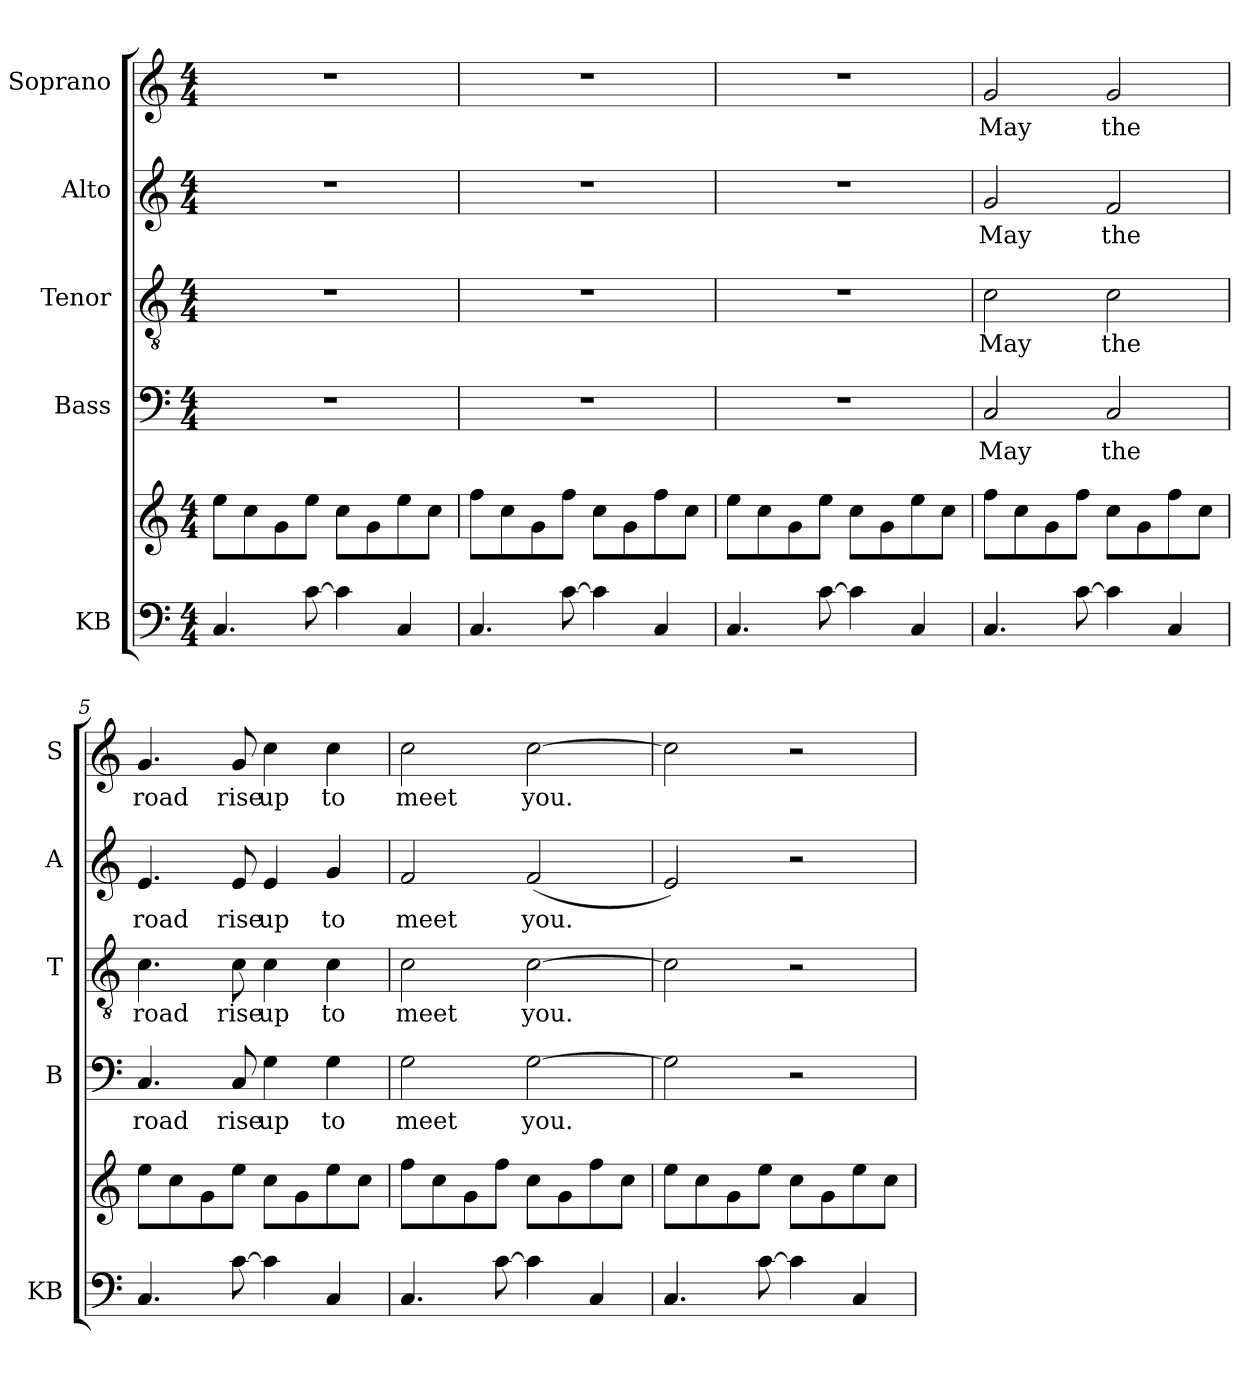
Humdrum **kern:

**kern	**kern	**kern	**text	**kern	**text	**kern	**text	**kern	**text
*part5	*part5	*part4	*part4	*part3	*part3	*part2	*part2	*part1	*part1
*staff6	*staff5	*staff4	*staff4	*staff3	*staff3	*staff2	*staff2	*staff1	*staff1
*I"KB	*	*I"Bass	*	*I"Tenor	*	*I"Alto	*	*I"Soprano	*
*I'KB	*	*I'B	*	*I'T	*	*I'A	*	*I'S	*
*clefF4	*clefG2	*clefF4	*	*clefGv2	*	*clefG2	*	*clefG2	*
*k[]	*k[]	*k[]	*	*k[]	*	*k[]	*	*k[]	*
*C:	*C:	*C:	*	*C:	*	*C:	*	*C:	*
*M4/4	*M4/4	*M4/4	*	*M4/4	*	*M4/4	*	*M4/4	*
*MM92	*MM92	*MM92	*	*MM92	*	*MM92	*	*MM92	*
=1	=1	=1	=1	=1	=1	=1	=1	=1	=1
4.C/	8ee\L	1r	.	1r	.	1r	.	1r	.
.	8cc\	.	.	.	.	.	.	.	.
.	8g\	.	.	.	.	.	.	.	.
[8c\	8ee\J	.	.	.	.	.	.	.	.
4c\]	8cc\L	.	.	.	.	.	.	.	.
.	8g\	.	.	.	.	.	.	.	.
4C/	8ee\	.	.	.	.	.	.	.	.
.	8cc\J	.	.	.	.	.	.	.	.
=2	=2	=2	=2	=2	=2	=2	=2	=2	=2
4.C/	8ff\L	1r	.	1r	.	1r	.	1r	.
.	8cc\	.	.	.	.	.	.	.	.
.	8g\	.	.	.	.	.	.	.	.
[8c\	8ff\J	.	.	.	.	.	.	.	.
4c\]	8cc\L	.	.	.	.	.	.	.	.
.	8g\	.	.	.	.	.	.	.	.
4C/	8ff\	.	.	.	.	.	.	.	.
.	8cc\J	.	.	.	.	.	.	.	.
=3	=3	=3	=3	=3	=3	=3	=3	=3	=3
4.C/	8ee\L	1r	.	1r	.	1r	.	1r	.
.	8cc\	.	.	.	.	.	.	.	.
.	8g\	.	.	.	.	.	.	.	.
[8c\	8ee\J	.	.	.	.	.	.	.	.
4c\]	8cc\L	.	.	.	.	.	.	.	.
.	8g\	.	.	.	.	.	.	.	.
4C/	8ee\	.	.	.	.	.	.	.	.
.	8cc\J	.	.	.	.	.	.	.	.
=4	=4	=4	=4	=4	=4	=4	=4	=4	=4
!	!	!	!LO:LY:b	!	!LO:LY:b	!	!LO:LY:b	!	!LO:LY:b
4.C/	8ff\L	2C/	May	2c\	May	2g/	May	2g/	May
.	8cc\	.	.	.	.	.	.	.	.
.	8g\	.	.	.	.	.	.	.	.
[8c\	8ff\J	.	.	.	.	.	.	.	.
!	!	!	!LO:LY:b	!	!LO:LY:b	!	!LO:LY:b	!	!LO:LY:b
4c\]	8cc\L	2C/	the	2c\	the	2f/	the	2g/	the
.	8g\	.	.	.	.	.	.	.	.
4C/	8ff\	.	.	.	.	.	.	.	.
.	8cc\J	.	.	.	.	.	.	.	.
=5	=5	=5	=5	=5	=5	=5	=5	=5	=5
!	!	!	!LO:LY:b	!	!LO:LY:b	!	!LO:LY:b	!	!LO:LY:b
4.C/	8ee\L	4.C/	road	4.c\	road	4.e/	road	4.g/	road
.	8cc\	.	.	.	.	.	.	.	.
.	8g\	.	.	.	.	.	.	.	.
!	!	!	!LO:LY:b	!	!LO:LY:b	!	!LO:LY:b	!	!LO:LY:b
[8c\	8ee\J	8C/	rise	8c\	rise	8e/	rise	8g/	rise
!	!	!	!LO:LY:b	!	!LO:LY:b	!	!LO:LY:b	!	!LO:LY:b
4c\]	8cc\L	4G\	up	4c\	up	4e/	up	4cc\	up
.	8g\	.	.	.	.	.	.	.	.
!	!	!	!LO:LY:b	!	!LO:LY:b	!	!LO:LY:b	!	!LO:LY:b
4C/	8ee\	4G\	to	4c\	to	4g/	to	4cc\	to
.	8cc\J	.	.	.	.	.	.	.	.
=6	=6	=6	=6	=6	=6	=6	=6	=6	=6
!	!	!	!LO:LY:b	!	!LO:LY:b	!	!LO:LY:b	!	!LO:LY:b
4.C/	8ff\L	2G\	meet	2c\	meet	2f/	meet	2cc\	meet
.	8cc\	.	.	.	.	.	.	.	.
.	8g\	.	.	.	.	.	.	.	.
[8c\	8ff\J	.	.	.	.	.	.	.	.
!	!	!	!LO:LY:b	!	!LO:LY:b	!	!LO:LY:b	!	!LO:LY:b
4c\]	8cc\L	[2G\	you.	[2c\	you.	(>2f/	you.	[2cc\	you.
.	8g\	.	.	.	.	.	.	.	.
4C/	8ff\	.	.	.	.	.	.	.	.
.	8cc\J	.	.	.	.	.	.	.	.
!!LO:LB:g=z
=7	=7	=7	=7	=7	=7	=7	=7	=7	=7
4.C/	8ee\L	2G\]	.	2c\]	.	2e/)	.	2cc\]	.
.	8cc\	.	.	.	.	.	.	.	.
.	8g\	.	.	.	.	.	.	.	.
[8c\	8ee\J	.	.	.	.	.	.	.	.
4c\]	8cc\L	2r	.	2r	.	2r	.	2r	.
.	8g\	.	.	.	.	.	.	.	.
4C/	8ee\	.	.	.	.	.	.	.	.
.	8cc\J	.	.	.	.	.	.	.	.
=	=	=	=	=	=	=	=	=	=
*-	*-	*-	*-	*-	*-	*-	*-	*-	*-
